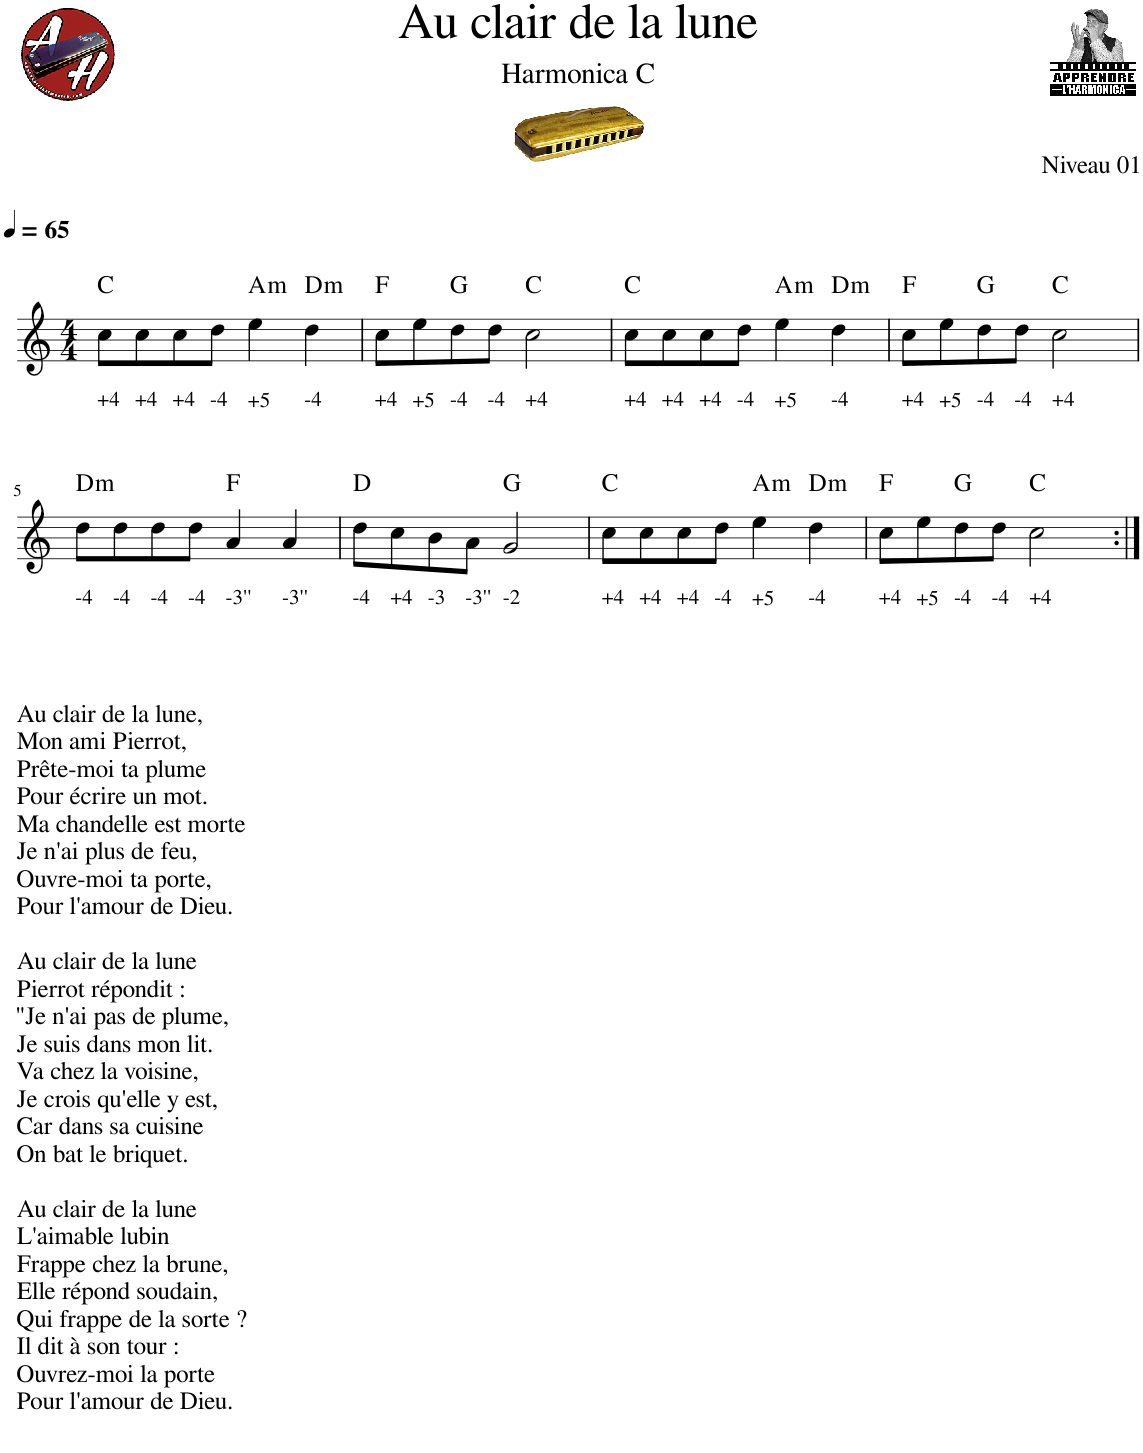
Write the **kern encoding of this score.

**kern	**harte
*part1	*part1
*staff1	*
*I"Piano	*
*I'Pno	*
*clefG2	*
*k[]	*
*M4/4	*
*MM65	*
=1	=1
!LO:TX:b:t=+4	!
8cc\L	C:maj
!LO:TX:b:t=+4	!
8cc\	.
!LO:TX:b:t=+4	!
8cc\	.
!LO:TX:b:t=-4	!
8dd\J	.
!LO:TX:b:t=+5	!LO:H:kt=m
4ee\	A:min
!LO:TX:b:t=-4	!LO:H:kt=m
4dd\	D:min
=2	=2
!LO:TX:b:t=+4	!
8cc\L	F:maj
!LO:TX:b:t=+5	!
8ee\	.
!LO:TX:b:t=-4	!
8dd\	G:maj
!LO:TX:b:t=-4	!
8dd\J	.
!LO:TX:b:t=+4	!
2cc\	C:maj
=3	=3
!LO:TX:b:t=+4	!
8cc\L	C:maj
!LO:TX:b:t=+4	!
8cc\	.
!LO:TX:b:t=+4	!
8cc\	.
!LO:TX:b:t=-4	!
8dd\J	.
!LO:TX:b:t=+5	!LO:H:kt=m
4ee\	A:min
!LO:TX:b:t=-4	!LO:H:kt=m
4dd\	D:min
=4	=4
!LO:TX:b:t=+4	!
8cc\L	F:maj
!LO:TX:b:t=+5	!
8ee\	.
!LO:TX:b:t=-4	!
8dd\	G:maj
!LO:TX:b:t=-4	!
8dd\J	.
!LO:TX:b:t=+4	!
2cc\	C:maj
!!LO:LB:g=z
=5	=5
!LO:TX:b:t=Au clair de la lune,	!
!LO:TX:b:t=Mon ami Pierrot,	!
!LO:TX:b:t=Prête-moi ta plume	!
!LO:TX:b:t=Pour écrire un mot.	!
!LO:TX:b:t=Ma chandelle est morte	!
!LO:TX:b:t=Je n'ai plus de feu,	!
!LO:TX:b:t=Ouvre-moi ta porte,	!
!LO:TX:b:t=Pour l'amour de Dieu.	!
!LO:TX:b:t=Au clair de la lune	!
!LO:TX:b:t=Pierrot répondit &colon;	!
!LO:TX:b:t="Je n'ai pas de plume,	!
!LO:TX:b:t=Je suis dans mon lit.	!
!LO:TX:b:t=Va chez la voisine,	!
!LO:TX:b:t=Je crois qu'elle y est,	!
!LO:TX:b:t=Car dans sa cuisine	!
!LO:TX:b:t=On bat le briquet.	!
!LO:TX:b:t=Au clair de la lune	!
!LO:TX:b:t=L'aimable lubin	!
!LO:TX:b:t=Frappe chez la brune,	!
!LO:TX:b:t=Elle répond soudain,	!
!LO:TX:b:t=Qui frappe de la sorte ?	!
!LO:TX:b:t=Il dit à son tour &colon;	!
!LO:TX:b:t=Ouvrez-moi la porte	!
!LO:TX:b:t=Pour l'amour de Dieu.	!
!LO:TX:b:t=-4	!LO:H:kt=m
8dd\L	D:min
!LO:TX:b:t=-4	!
8dd\	.
!LO:TX:b:t=-4	!
8dd\	.
!LO:TX:b:t=-4	!
8dd\J	.
!LO:TX:b:t=-3''	!
4a/	F:maj
!LO:TX:b:t=-3''	!
4a/	.
=6	=6
!LO:TX:b:t=-4	!
8dd\L	D:maj
!LO:TX:b:t=+4	!
8cc\	.
!LO:TX:b:t=-3	!
8b\	.
!LO:TX:b:t=-3''	!
8a\J	.
!LO:TX:b:t=-2	!
2g/	G:maj
=7	=7
!LO:TX:b:t=+4	!
8cc\L	C:maj
!LO:TX:b:t=+4	!
8cc\	.
!LO:TX:b:t=+4	!
8cc\	.
!LO:TX:b:t=-4	!
8dd\J	.
!LO:TX:b:t=+5	!LO:H:kt=m
4ee\	A:min
!LO:TX:b:t=-4	!LO:H:kt=m
4dd\	D:min
=8	=8
!LO:TX:b:t=+4	!
8cc\L	F:maj
!LO:TX:b:t=+5	!
8ee\	.
!LO:TX:b:t=-4	!
8dd\	G:maj
!LO:TX:b:t=-4	!
8dd\J	.
!LO:TX:b:t=+4	!
2cc\	C:maj
=:|!	=:|!
*-	*-
